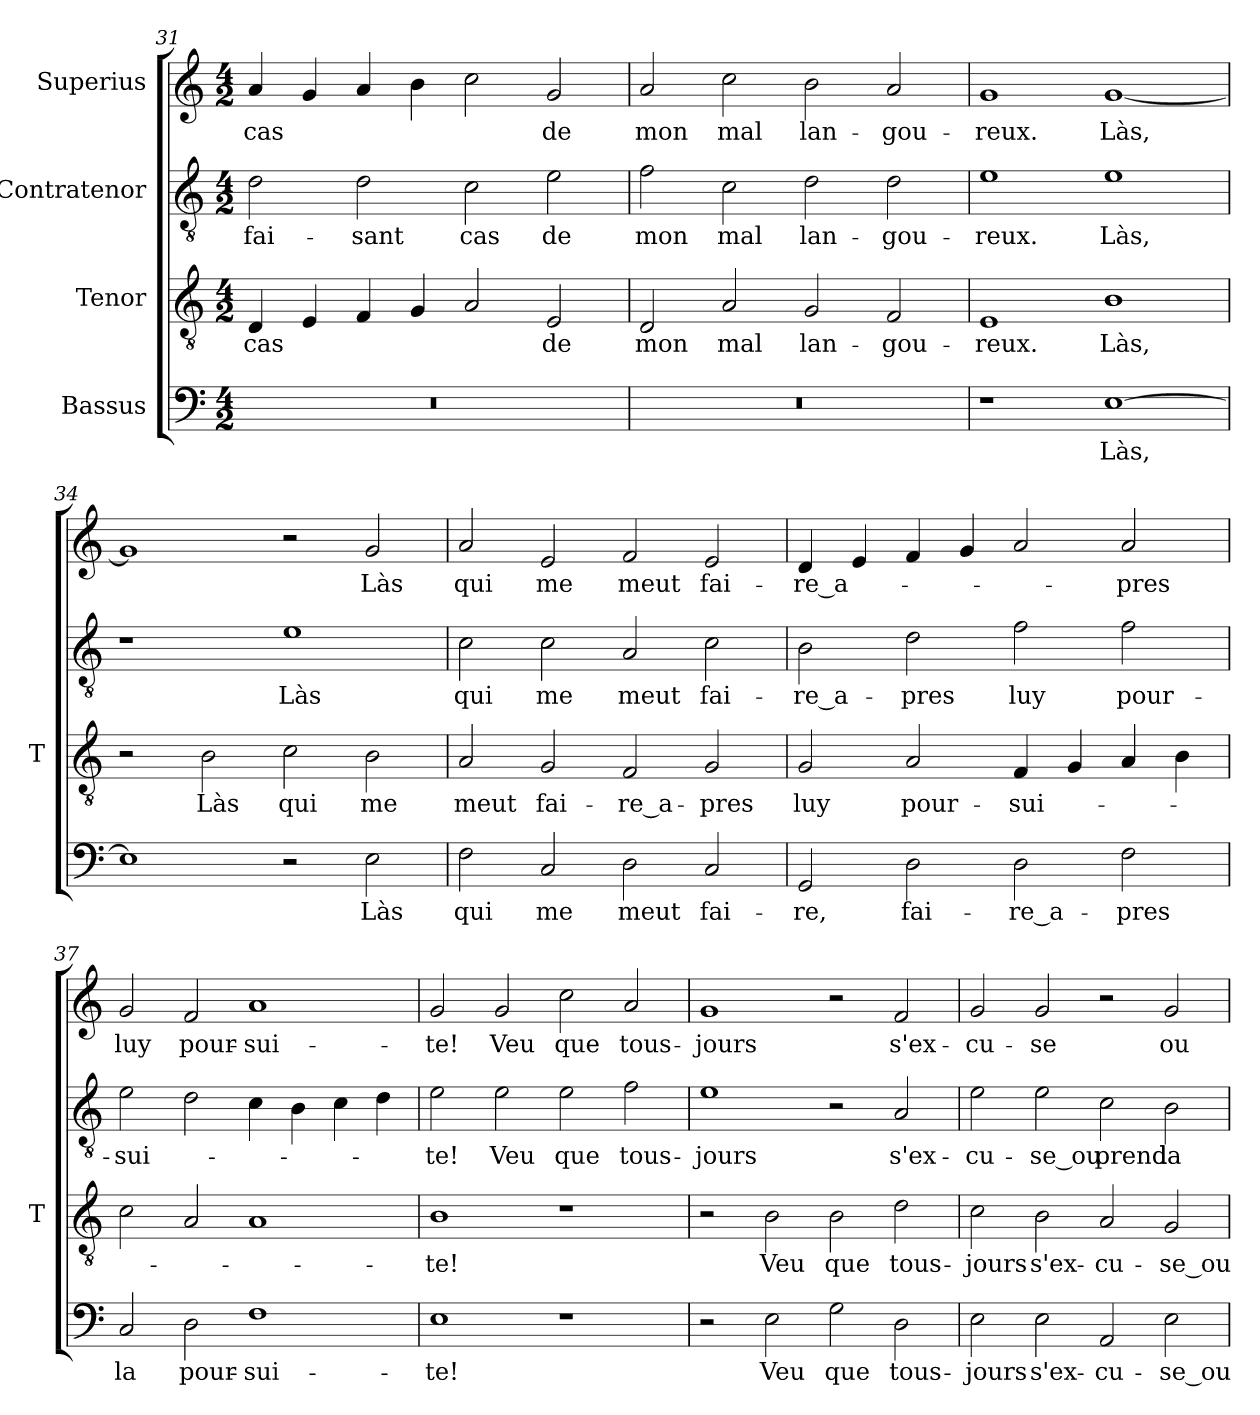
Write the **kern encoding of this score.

**kern	**text	**kern	**text	**kern	**text	**kern	**text
*part4	*part4	*part3	*part3	*part2	*part2	*part1	*part1
*staff4	*staff4	*staff3	*staff3	*staff2	*staff2	*staff1	*staff1
*I"Bassus	*	*I"Tenor	*	*I"Contratenor	*	*I"Superius	*
*	*	*I'T	*	*	*	*	*
*clefF4	*	*clefGv2	*	*clefGv2	*	*clefG2	*
*k[]	*	*k[]	*	*k[]	*	*k[]	*
*M4/2	*	*M4/2	*	*M4/2	*	*M4/2	*
=31	=31	=31	=31	=31	=31	=31	=31
0r	.	4D	-cas	2d	fai-	4a	-cas
.	.	4E	.	.	.	4g	.
.	.	4F	.	2d	-sant	4a	.
.	.	4G	.	.	.	4b	.
.	.	2A	.	2c	-cas	2cc	.
.	.	2E	-de	2e	-de	2g	-de
=32	=32	=32	=32	=32	=32	=32	=32
0r	.	2D	-mon	2f	-mon	2a	-mon
.	.	2A	-mal	2c	-mal	2cc	-mal
.	.	2G	lan-	2d	lan-	2b	lan-
.	.	2F	gou-	2d	gou-	2a	gou-
=33	=33	=33	=33	=33	=33	=33	=33
1r	.	1E	-reux.	1e	-reux.	1g	-reux.
[1E	-Làs,	1B	-Làs,	1e	-Làs,	[1g	-Làs,
=34	=34	=34	=34	=34	=34	=34	=34
1E]	.	2r	.	1r	.	1g]	.
.	.	2B	-Làs	.	.	.	.
2r	.	2c	-qui	1e	-Làs	2r	.
2E	-Làs	2B	-me	.	.	2g	-Làs
=35	=35	=35	=35	=35	=35	=35	=35
2F	-qui	2A	-meut	2c	-qui	2a	-qui
2C	-me	2G	fai-	2c	-me	2e	-me
2D	-meut	2F	re_a-	2A	-meut	2f	-meut
2C	fai-	2G	-pres	2c	fai-	2e	fai-
=36	=36	=36	=36	=36	=36	=36	=36
2GG	-re,	2G	-luy	2B	re_a-	4d	re_a-
.	.	.	.	.	.	4e	.
2D	fai-	2A	pour-	2d	-pres	4f	.
.	.	.	.	.	.	4g	.
2D	re_a-	4F	sui-	2f	-luy	2a	.
.	.	4G	.	.	.	.	.
2F	-pres	4A	.	2f	pour-	2a	-pres
.	.	4B	.	.	.	.	.
=37	=37	=37	=37	=37	=37	=37	=37
2C	-la	2c	.	2e	sui-	2g	-luy
2D	pour-	2A	.	2d	.	2f	pour-
1F	sui-	1A	.	4c	.	1a	sui-
.	.	.	.	4B	.	.	.
.	.	.	.	4c	.	.	.
.	.	.	.	4d	.	.	.
=38	=38	=38	=38	=38	=38	=38	=38
1E	-te!	1B	-te!	2e	-te!	2g	-te!
.	.	.	.	2e	-Veu	2g	-Veu
1r	.	1r	.	2e	-que	2cc	-que
.	.	.	.	2f	tous-	2a	tous-
=39	=39	=39	=39	=39	=39	=39	=39
2r	.	2r	.	1e	-jours	1g	-jours
2E	-Veu	2B	-Veu	.	.	.	.
2G	-que	2B	-que	2r	.	2r	.
2D	tous-	2d	tous-	2A	s'ex-	2f	s'ex-
=40	=40	=40	=40	=40	=40	=40	=40
2E	-jours	2c	-jours	2e	cu-	2g	cu-
2E	s'ex-	2B	s'ex-	2e	-se_ou	2g	-se
2AA	cu-	2A	cu-	2c	-prend	2r	.
2E	-se_ou	2G	-se_ou	2B	-la	2g	-ou
=	=	=	=	=	=	=	=
*-	*-	*-	*-	*-	*-	*-	*-
